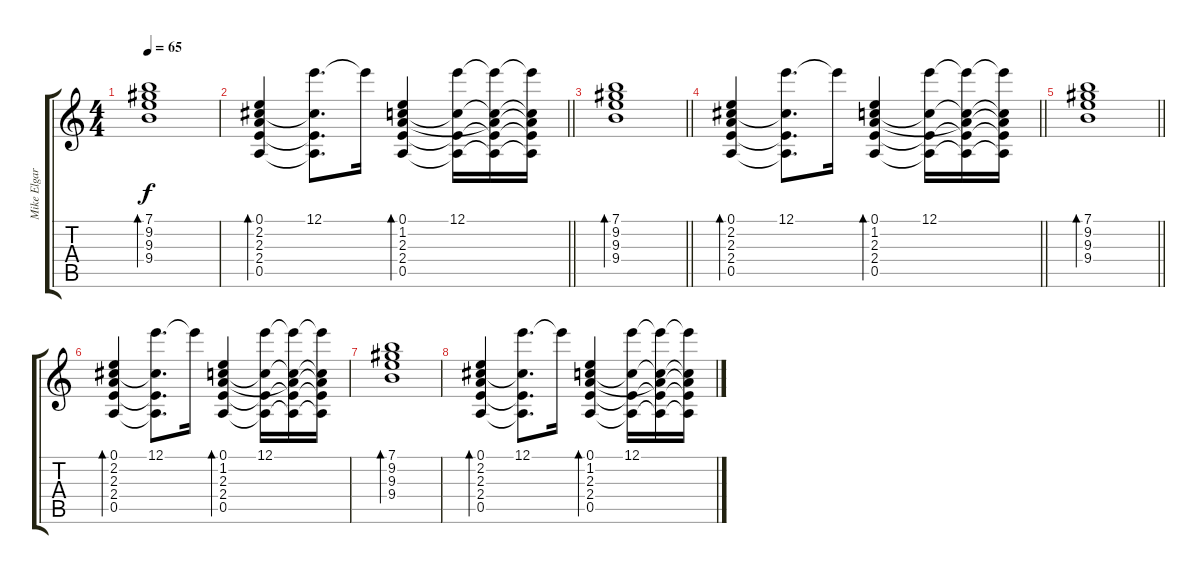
\track ("Mike Elgar" "Mike Elgar") {instrument electricguitarclean}
\staff {score tabs}
\tuning (E4 B3 G3 D3 A2 E2) {hide}
\ts (4 4)
\tempo 65
\clef g2
\ks c
(7.1 9.2 9.3 9.4).1{bd 60 dy f} |
\barLineRight lightlight
(0.1 2.2 2.3 2.4 0.5).4{bd 60} (12.1 2.2{t} 2.4{t} 0.5{t}).8{d} 12.1{t}.16 (0.1 1.2 2.3 2.4 0.5).4{bd 60} (12.1 1.2{t} 2.4{t} 0.5{t}).16 (12.1{t} 1.2{t} 2.3{t} 2.4{t} 0.5{t}).16 (12.1{t} 1.2{t} 2.3{t} 2.4{t} 0.5{t}).16 |
\barLineRight lightlight
(7.1 9.2 9.3 9.4).1{bd 60} |
\barLineRight lightlight
(0.1 2.2 2.3 2.4 0.5).4{bd 60} (12.1 2.2{t} 2.4{t} 0.5{t}).8{d} 12.1{t}.16 (0.1 1.2 2.3 2.4 0.5).4{bd 60} (12.1 1.2{t} 2.4{t} 0.5{t}).16 (12.1{t} 1.2{t} 2.3{t} 2.4{t} 0.5{t}).16 (12.1{t} 1.2{t} 2.3{t} 2.4{t} 0.5{t}).16 |
\barLineRight lightlight
(7.1 9.2 9.3 9.4).1{bd 60} |
(0.1 2.2 2.3 2.4 0.5).4{bd 60} (12.1 2.2{t} 2.4{t} 0.5{t}).8{d} 12.1{t}.16 (0.1 1.2 2.3 2.4 0.5).4{bd 60} (12.1 1.2{t} 2.4{t} 0.5{t}).16 (12.1{t} 1.2{t} 2.3{t} 2.4{t} 0.5{t}).16 (12.1{t} 1.2{t} 2.3{t} 2.4{t} 0.5{t}).16 |
(7.1 9.2 9.3 9.4).1{bd 60} |
(0.1 2.2 2.3 2.4 0.5).4{bd 60} (12.1 2.2{t} 2.4{t} 0.5{t}).8{d} 12.1{t}.16 (0.1 1.2 2.3 2.4 0.5).4{bd 60} (12.1 1.2{t} 2.4{t} 0.5{t}).16 (12.1{t} 1.2{t} 2.3{t} 2.4{t} 0.5{t}).16 (12.1{t} 1.2{t} 2.3{t} 2.4{t} 0.5{t}).16
